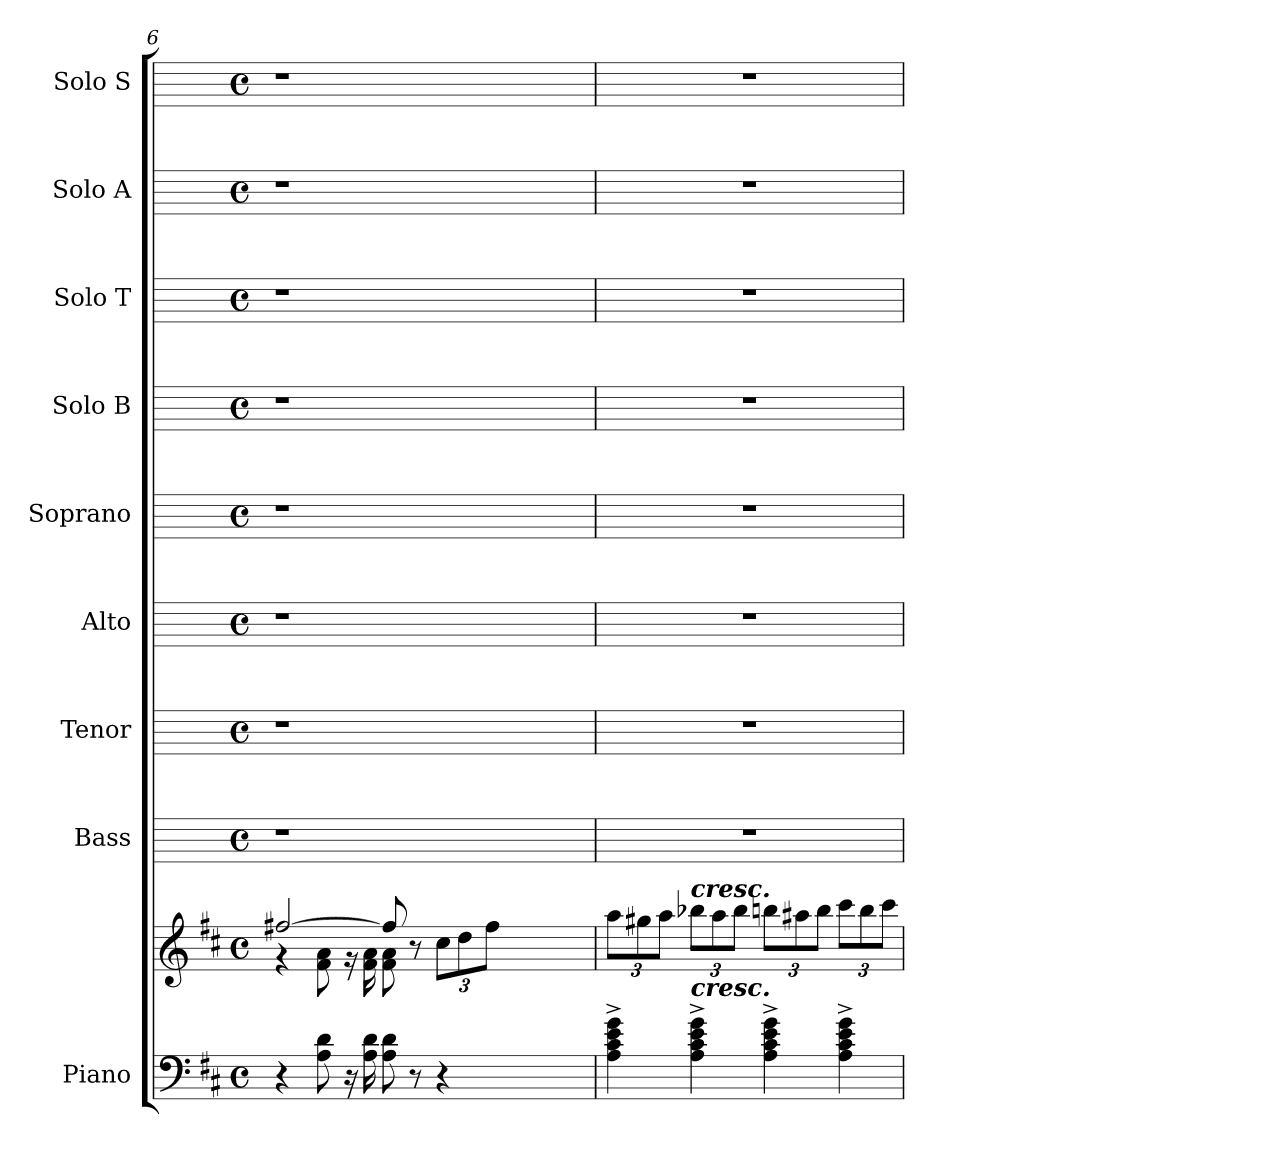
**kern	**kern	**kern	**kern	**kern	**kern	**kern	**kern	**kern	**kern
*part9	*part9	*part8	*part7	*part6	*part5	*part4	*part3	*part2	*part1
*staff10	*staff9	*staff8	*staff7	*staff6	*staff5	*staff4	*staff3	*staff2	*staff1
*I"Piano	*	*I"Bass	*I"Tenor	*I"Alto	*I"Soprano	*I"Solo B	*I"Solo T	*I"Solo A	*I"Solo S
*I'Piano	*	*I'Bass	*I'Tenor	*I'Alto	*I'Soprano	*I'Solo B	*I'Solo T	*I'Solo A	*I'Solo S
*clefF4	*clefG2	*	*	*	*	*	*	*	*
*k[f#c#]	*k[f#c#]	*	*	*	*	*	*	*	*
*D:	*D:	*	*	*	*	*	*	*	*
*M4/4	*M4/4	*M4/4	*M4/4	*M4/4	*M4/4	*M4/4	*M4/4	*M4/4	*M4/4
*met(c)	*met(c)	*met(c)	*met(c)	*met(c)	*met(c)	*met(c)	*met(c)	*met(c)	*met(c)
=6	=6	=6	=6	=6	=6	=6	=6	=6	=6
*	*^	*	*	*	*	*	*	*	*
4r	[2ff#X/	4r	1r	1r	1r	1r	1r	1r	1r	1r
8A 8d	.	8f#\ 8a\	.	.	.	.	.	.	.	.
16r	.	16r	.	.	.	.	.	.	.	.
16A 16d	.	16f#\ 16a\	.	.	.	.	.	.	.	.
8A 8d	8ff#/]	8f#\ 8a\	.	.	.	.	.	.	.	.
8r	8r	4ryy	.	.	.	.	.	.	.	.
4r	12cc#L	.	.	.	.	.	.	.	.	.
.	12dd	.	.	.	.	.	.	.	.	.
.	.	1ryy	.	.	.	.	.	.	.	.
.	12ff#J	.	.	.	.	.	.	.	.	.
2..ryy	2..ryy	.	2..ryy	2..ryy	2..ryy	2..ryy	2..ryy	2..ryy	2..ryy	2..ryy
*	*v	*v	*	*	*	*	*	*	*	*
=6	=6	=6	=6	=6	=6	=6	=6	=6	=6
4A^ 4c#^ 4e^ 4g^	12aaL	1r	1r	1r	1r	1r	1r	1r	1r
.	12gg#X	.	.	.	.	.	.	.	.
.	12aaJ	.	.	.	.	.	.	.	.
!	!LO:TX:a:Bi:t=cresc.	!	!	!	!	!	!	!	!
!LO:TX:a:Bi:t=cresc.	!	!	!	!	!	!	!	!	!
4A^ 4c#^ 4e^ 4g^	12bb-XL	.	.	.	.	.	.	.	.
.	12aa	.	.	.	.	.	.	.	.
.	12bb-J	.	.	.	.	.	.	.	.
4A^ 4c#^ 4e^ 4g^	12bbnL	.	.	.	.	.	.	.	.
.	12aa#X	.	.	.	.	.	.	.	.
.	12bbJ	.	.	.	.	.	.	.	.
4A^ 4c#^ 4e^ 4g^	12ccc#L	.	.	.	.	.	.	.	.
.	12bb	.	.	.	.	.	.	.	.
.	12ccc#J	.	.	.	.	.	.	.	.
=	=	=	=	=	=	=	=	=	=
*-	*-	*-	*-	*-	*-	*-	*-	*-	*-
